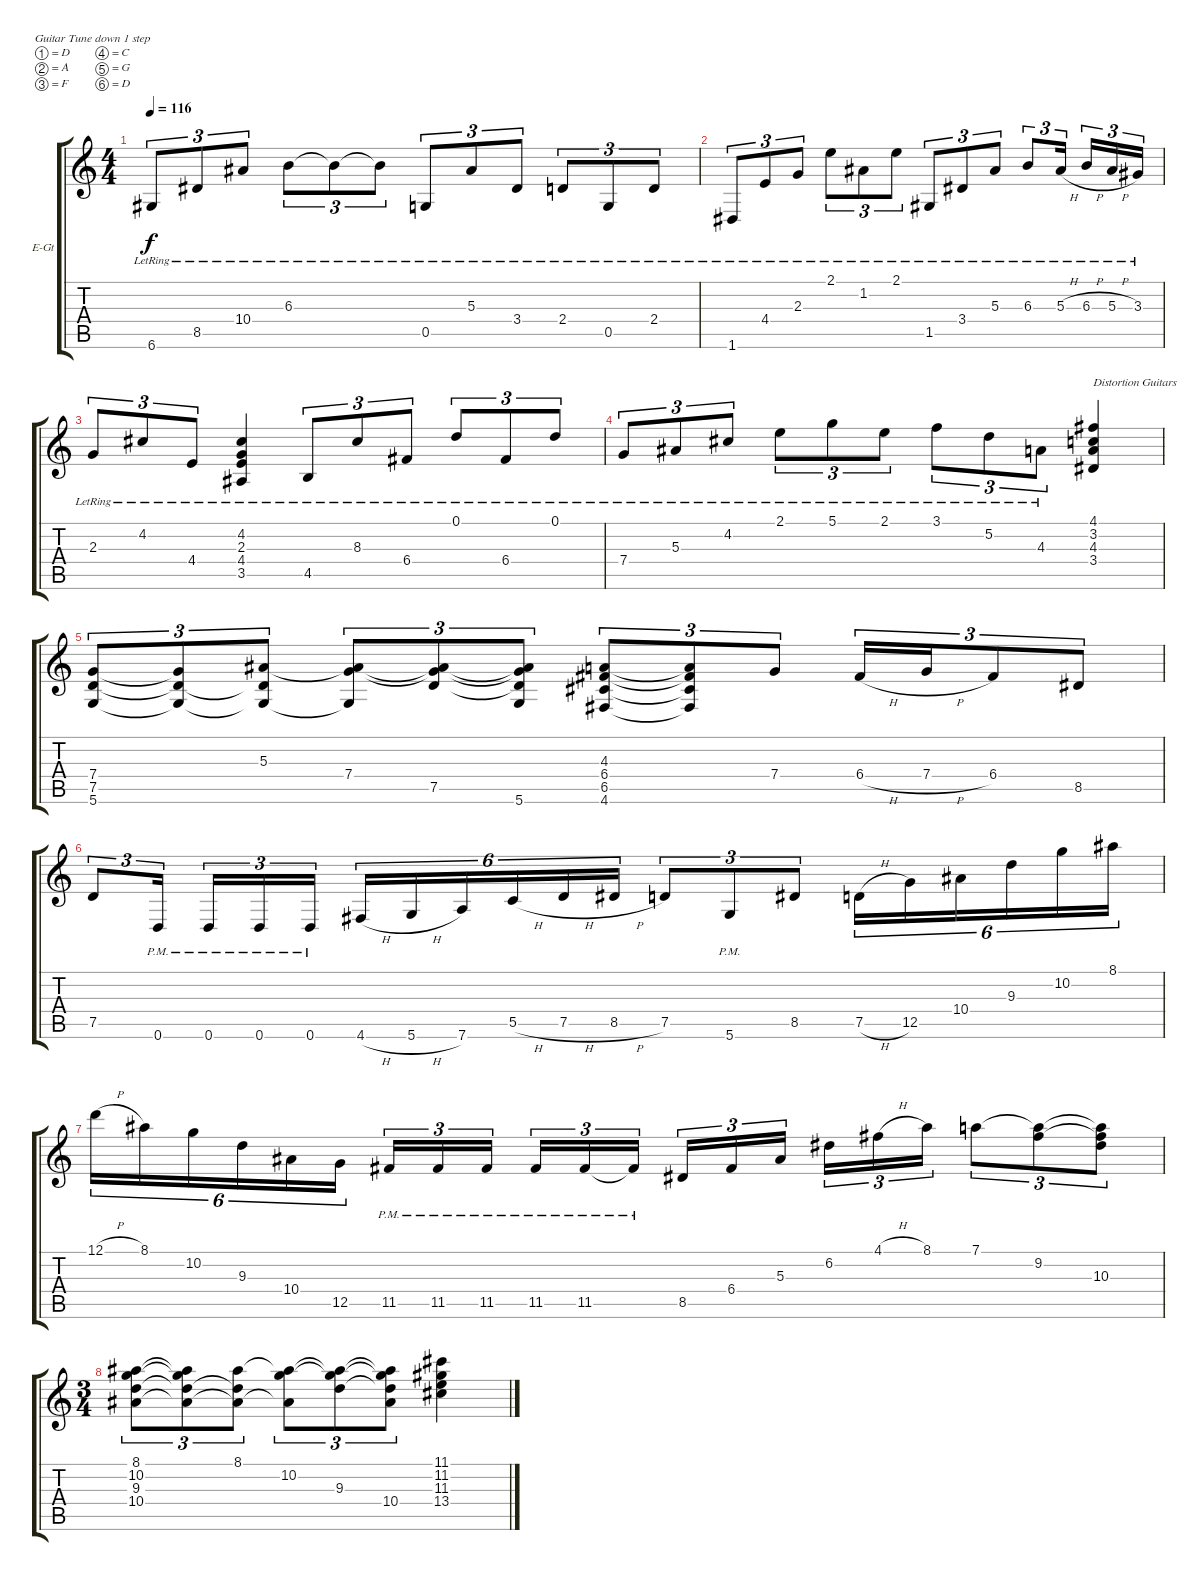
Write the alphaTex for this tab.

\bracketExtendMode groupsimilarinstruments
\firstSystemTrackNameOrientation horizontal
\otherSystemsTrackNameOrientation horizontal
\track ("Guitar 1" "E-Gt") {instrument distortionguitar}
\staff {score tabs}
\tuning (D4 A3 F3 C3 G2 D2)
\ts (4 4)
\tempo 116
\clef g2
\ks c
6.6{lr}.8{tu (3 2) dy f} 8.5{lr}.8{tu (3 2)} 10.4{lr}.8{tu (3 2)} 6.3{lr}.8{tu (3 2)} 6.3{lr t}.8{tu (3 2)} 6.3{lr t}.8{tu (3 2)} 0.5{lr}.8{tu (3 2)} 5.3{lr}.8{tu (3 2)} 3.4{lr}.8{tu (3 2)} 2.4{lr}.8{tu (3 2)} 0.5{lr}.8{tu (3 2)} 2.4{lr}.8{tu (3 2)} |
1.6{lr}.8{tu (3 2)} 4.4{lr}.8{tu (3 2)} 2.3{lr}.8{tu (3 2)} 2.1{lr}.8{tu (3 2)} 1.2{lr}.8{tu (3 2)} 2.1{lr}.8{tu (3 2)} 1.5{lr}.8{tu (3 2)} 3.4{lr}.8{tu (3 2)} 5.3{lr}.8{tu (3 2)} 6.3{lr}.8{tu (3 2)} 5.3{h lr}.16{tu (3 2)} 6.3{h lr}.16{tu (3 2)} 5.3{h lr}.16{tu (3 2)} 3.3{lr}.16{tu (3 2)} |
2.3{lr}.8{tu (3 2)} 4.2{lr}.8{tu (3 2)} 4.4{lr}.8{tu (3 2)} (4.2{lr} 2.3{lr} 4.4{lr} 3.5{lr}).4 4.5{lr}.8{tu (3 2)} 8.3{lr}.8{tu (3 2)} 6.4{lr}.8{tu (3 2)} 0.1{lr}.8{tu (3 2)} 6.4{lr}.8{tu (3 2)} 0.1{lr}.8{tu (3 2)} |
7.4{lr}.8{tu (3 2)} 5.3{lr}.8{tu (3 2)} 4.2{lr}.8{tu (3 2)} 2.1{lr}.8{tu (3 2)} 5.1{lr}.8{tu (3 2)} 2.1{lr}.8{tu (3 2)} 3.1{lr}.8{tu (3 2)} 5.2{lr}.8{tu (3 2)} 4.3{lr}.8{tu (3 2)} (4.1 3.2 4.3 3.4).4{txt "Distortion Guitars"} |
(7.4 7.5 5.6).8{tu (3 2)} (7.4{t} 7.5{t} 5.6{t}).8{tu (3 2)} (5.3 7.5{t} 5.6{t}).8{tu (3 2)} (5.3{t} 7.4 5.6{t}).8{tu (3 2)} (5.3{t} 7.4{t} 7.5).8{tu (3 2)} (5.3{t} 7.4{t} 7.5{t} 5.6).8{tu (3 2)} (4.3 6.4 6.5 4.6).8{tu (3 2)} (4.3{t} 6.4{t} 6.5{t} 4.6{t}).8{tu (3 2)} 7.4.8{tu (3 2)} 6.4{h}.16{tu (3 2)} 7.4{h}.16{tu (3 2)} 6.4.8{tu (3 2)} 8.5.8{tu (3 2)} |
7.5.8{tu (3 2)} 0.6{pm}.16{tu (3 2)} 0.6{pm}.16{tu (3 2)} 0.6{pm}.16{tu (3 2)} 0.6{pm}.16{tu (3 2)} 4.6{h}.16{tu (6 4)} 5.6{h}.16{tu (6 4)} 7.6.16{tu (6 4)} 5.5{h}.16{tu (6 4)} 7.5{h}.16{tu (6 4)} 8.5{h}.16{tu (6 4)} 7.5.8{tu (3 2)} 5.6{pm}.8{tu (3 2)} 8.5.8{tu (3 2)} 7.5{h}.16{tu (6 4)} 12.5.16{tu (6 4)} 10.4.16{tu (6 4)} 9.3.16{tu (6 4)} 10.2.16{tu (6 4)} 8.1.16{tu (6 4)} |
12.1{h}.16{tu (6 4)} 8.1.16{tu (6 4)} 10.2.16{tu (6 4)} 9.3.16{tu (6 4)} 10.4.16{tu (6 4)} 12.5.16{tu (6 4)} 11.5{pm}.16{tu (3 2)} 11.5{pm}.16{tu (3 2)} 11.5{pm}.16{tu (3 2)} 11.5{pm}.16{tu (3 2)} 11.5{pm}.16{tu (3 2)} 11.5{pm t}.16{tu (3 2)} 8.5.16{tu (3 2)} 6.4.16{tu (3 2)} 5.3.16{tu (3 2)} 6.2.16{tu (3 2)} 4.1{h}.16{tu (3 2)} 8.1.16{tu (3 2)} 7.1.8{tu (3 2)} (7.1{t} 9.2).8{tu (3 2)} (7.1{t} 9.2{t} 10.3).8{tu (3 2)} |
\ts (3 4)
\beaming (8 2 2 2)
(8.1 10.2 9.3 10.4).8{tu (3 2)} (8.1{t} 10.2{t} 9.3{t} 10.4{t}).8{tu (3 2)} (8.1 9.3{t} 10.4{t}).8{tu (3 2)} (8.1{t} 10.2 10.4{t}).8{tu (3 2)} (8.1{t} 10.2{t} 9.3).8{tu (3 2)} (8.1{t} 10.2{t} 9.3{t} 10.4).8{tu (3 2)} (11.1 11.2 11.3 13.4).4
